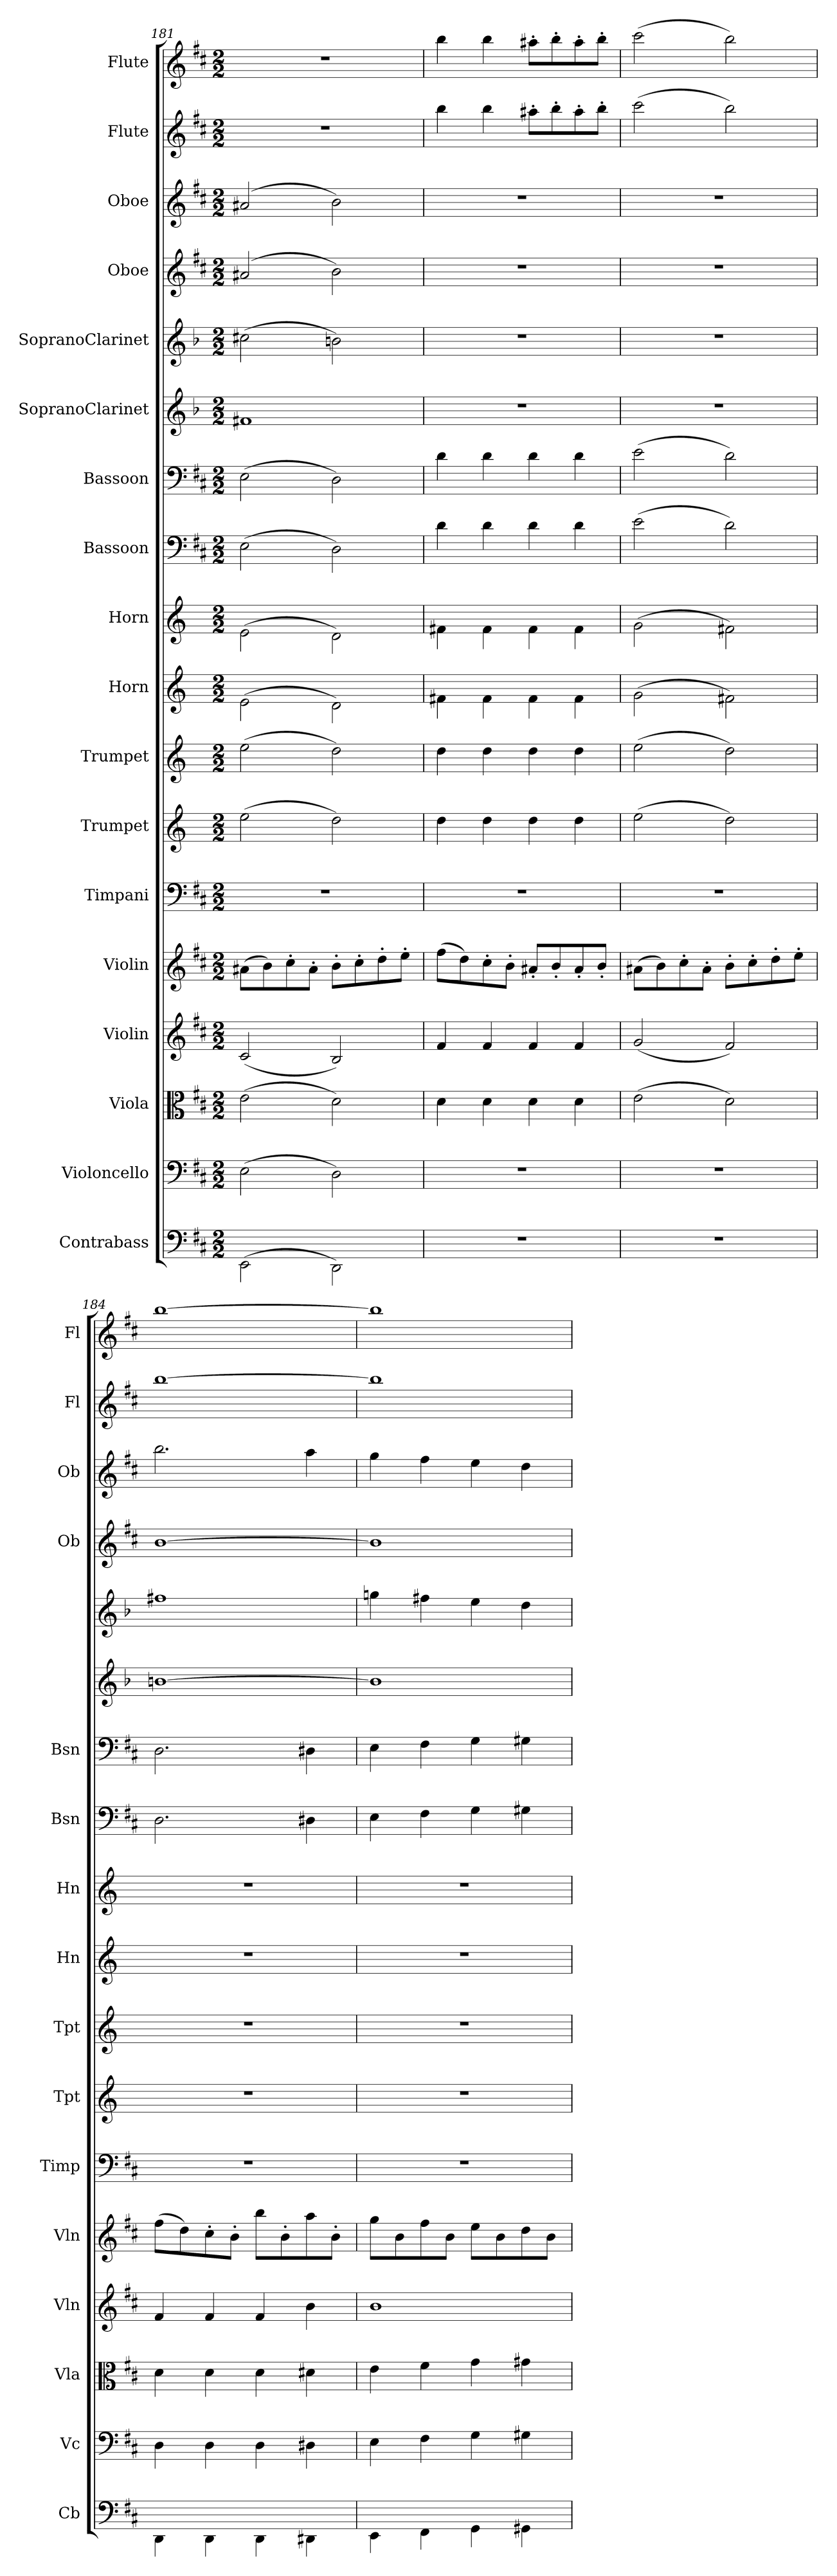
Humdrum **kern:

**kern	**kern	**kern	**kern	**kern	**kern	**kern	**kern	**kern	**kern	**kern	**kern	**kern	**kern	**kern	**kern	**kern	**kern
*part18	*part17	*part16	*part15	*part14	*part13	*part12	*part11	*part10	*part9	*part8	*part7	*part6	*part5	*part4	*part3	*part2	*part1
*staff18	*staff17	*staff16	*staff15	*staff14	*staff13	*staff12	*staff11	*staff10	*staff9	*staff8	*staff7	*staff6	*staff5	*staff4	*staff3	*staff2	*staff1
*I"Contrabass	*I"Violoncello	*I"Viola	*I"Violin	*I"Violin	*I"Timpani	*I"Trumpet	*I"Trumpet	*I"Horn	*I"Horn	*I"Bassoon	*I"Bassoon	*I"SopranoClarinet	*I"SopranoClarinet	*I"Oboe	*I"Oboe	*I"Flute	*I"Flute
*I'Cb	*I'Vc	*I'Vla	*I'Vln	*I'Vln	*I'Timp	*I'Tpt	*I'Tpt	*I'Hn	*I'Hn	*I'Bsn	*I'Bsn	*	*	*I'Ob	*I'Ob	*I'Fl	*I'Fl
*clefF4	*clefF4	*clefC3	*clefG2	*clefG2	*clefF4	*clefG2	*clefG2	*clefG2	*clefG2	*clefF4	*clefF4	*clefG2	*clefG2	*clefG2	*clefG2	*clefG2	*clefG2
*k[f#c#]	*k[f#c#]	*k[f#c#]	*k[f#c#]	*k[f#c#]	*k[f#c#]	*k[]	*k[]	*k[]	*k[]	*k[f#c#]	*k[f#c#]	*k[b-]	*k[b-]	*k[f#c#]	*k[f#c#]	*k[f#c#]	*k[f#c#]
*M2/2	*M2/2	*M2/2	*M2/2	*M2/2	*M2/2	*M2/2	*M2/2	*M2/2	*M2/2	*M2/2	*M2/2	*M2/2	*M2/2	*M2/2	*M2/2	*M2/2	*M2/2
=181	=181	=181	=181	=181	=181	=181	=181	=181	=181	=181	=181	=181	=181	=181	=181	=181	=181
(2EE\	(2E\	(2e\	(2c#/	(8a#X\L	1r	(2ee\	(2ee\	(2e\	(2e\	(2E\	(2E\	1f#X/	(2cc#X\	(2a#X/	(2a#X/	1r	1r
.	.	.	.	8b\)	.	.	.	.	.	.	.	.	.	.	.	.	.
.	.	.	.	8cc#'\	.	.	.	.	.	.	.	.	.	.	.	.	.
.	.	.	.	8a#'\J	.	.	.	.	.	.	.	.	.	.	.	.	.
2DD\)	2D\)	2d\)	2B/)	8b'\L	.	2dd\)	2dd\)	2d\)	2d\)	2D\)	2D\)	.	2bn\)	2b\)	2b\)	.	.
.	.	.	.	8cc#'\	.	.	.	.	.	.	.	.	.	.	.	.	.
.	.	.	.	8dd'\	.	.	.	.	.	.	.	.	.	.	.	.	.
.	.	.	.	8ee'\J	.	.	.	.	.	.	.	.	.	.	.	.	.
=182	=182	=182	=182	=182	=182	=182	=182	=182	=182	=182	=182	=182	=182	=182	=182	=182	=182
1r	1r	4d\	4f#/	(8ff#\L	1r	4dd\	4dd\	4f#X\	4f#X\	4d\	4d\	1r	1r	1r	1r	4bb\	4bb\
.	.	.	.	8dd\)	.	.	.	.	.	.	.	.	.	.	.	.	.
.	.	4d\	4f#/	8cc#'\	.	4dd\	4dd\	4f#\	4f#\	4d\	4d\	.	.	.	.	4bb\	4bb\
.	.	.	.	8b'\J	.	.	.	.	.	.	.	.	.	.	.	.	.
.	.	4d\	4f#/	8a#X'/L	.	4dd\	4dd\	4f#\	4f#\	4d\	4d\	.	.	.	.	8aa#X'\L	8aa#X'\L
.	.	.	.	8b'/	.	.	.	.	.	.	.	.	.	.	.	8bb'\	8bb'\
.	.	4d\	4f#/	8a#'/	.	4dd\	4dd\	4f#\	4f#\	4d\	4d\	.	.	.	.	8aa#'\	8aa#'\
.	.	.	.	8b'/J	.	.	.	.	.	.	.	.	.	.	.	8bb'\J	8bb'\J
=183	=183	=183	=183	=183	=183	=183	=183	=183	=183	=183	=183	=183	=183	=183	=183	=183	=183
1r	1r	(2e\	(2g/	(8a#X\L	1r	(2ee\	(2ee\	(2g\	(2g\	(2e\	(2e\	1r	1r	1r	1r	(2ccc#\	(2ccc#\
.	.	.	.	8b\)	.	.	.	.	.	.	.	.	.	.	.	.	.
.	.	.	.	8cc#'\	.	.	.	.	.	.	.	.	.	.	.	.	.
.	.	.	.	8a#'\J	.	.	.	.	.	.	.	.	.	.	.	.	.
.	.	2d\)	2f#/)	8b'\L	.	2dd\)	2dd\)	2f#X\)	2f#X\)	2d\)	2d\)	.	.	.	.	2bb\)	2bb\)
.	.	.	.	8cc#'\	.	.	.	.	.	.	.	.	.	.	.	.	.
.	.	.	.	8dd'\	.	.	.	.	.	.	.	.	.	.	.	.	.
.	.	.	.	8ee'\J	.	.	.	.	.	.	.	.	.	.	.	.	.
=184	=184	=184	=184	=184	=184	=184	=184	=184	=184	=184	=184	=184	=184	=184	=184	=184	=184
4DD\	4D\	4d\	4f#/	(8ff#\L	1r	1r	1r	1r	1r	2.D\	2.D\	[1bn\	1ff#X\	[1b\	2.bb\	[1bb\	[1bb\
.	.	.	.	8dd\)	.	.	.	.	.	.	.	.	.	.	.	.	.
4DD\	4D\	4d\	4f#/	8cc#'\	.	.	.	.	.	.	.	.	.	.	.	.	.
.	.	.	.	8b'\J	.	.	.	.	.	.	.	.	.	.	.	.	.
4DD\	4D\	4d\	4f#/	8bb\L	.	.	.	.	.	.	.	.	.	.	.	.	.
.	.	.	.	8b'\	.	.	.	.	.	.	.	.	.	.	.	.	.
4DD#X\	4D#X\	4d#X\	4b\	8aa\	.	.	.	.	.	4D#X\	4D#X\	.	.	.	4aa\	.	.
.	.	.	.	8b'\J	.	.	.	.	.	.	.	.	.	.	.	.	.
=185	=185	=185	=185	=185	=185	=185	=185	=185	=185	=185	=185	=185	=185	=185	=185	=185	=185
4EE\	4E\	4e\	1b\	8gg\L	1r	1r	1r	1r	1r	4E\	4E\	1b\]	4ggn\	1b\]	4gg\	1bb\]	1bb\]
.	.	.	.	8b\	.	.	.	.	.	.	.	.	.	.	.	.	.
4FF#\	4F#\	4f#\	.	8ff#\	.	.	.	.	.	4F#\	4F#\	.	4ff#X\	.	4ff#\	.	.
.	.	.	.	8b\J	.	.	.	.	.	.	.	.	.	.	.	.	.
4GG\	4G\	4g\	.	8ee\L	.	.	.	.	.	4G\	4G\	.	4ee\	.	4ee\	.	.
.	.	.	.	8b\	.	.	.	.	.	.	.	.	.	.	.	.	.
4GG#X\	4G#X\	4g#X\	.	8dd\	.	.	.	.	.	4G#X\	4G#X\	.	4dd\	.	4dd\	.	.
.	.	.	.	8b\J	.	.	.	.	.	.	.	.	.	.	.	.	.
=	=	=	=	=	=	=	=	=	=	=	=	=	=	=	=	=	=
*-	*-	*-	*-	*-	*-	*-	*-	*-	*-	*-	*-	*-	*-	*-	*-	*-	*-
